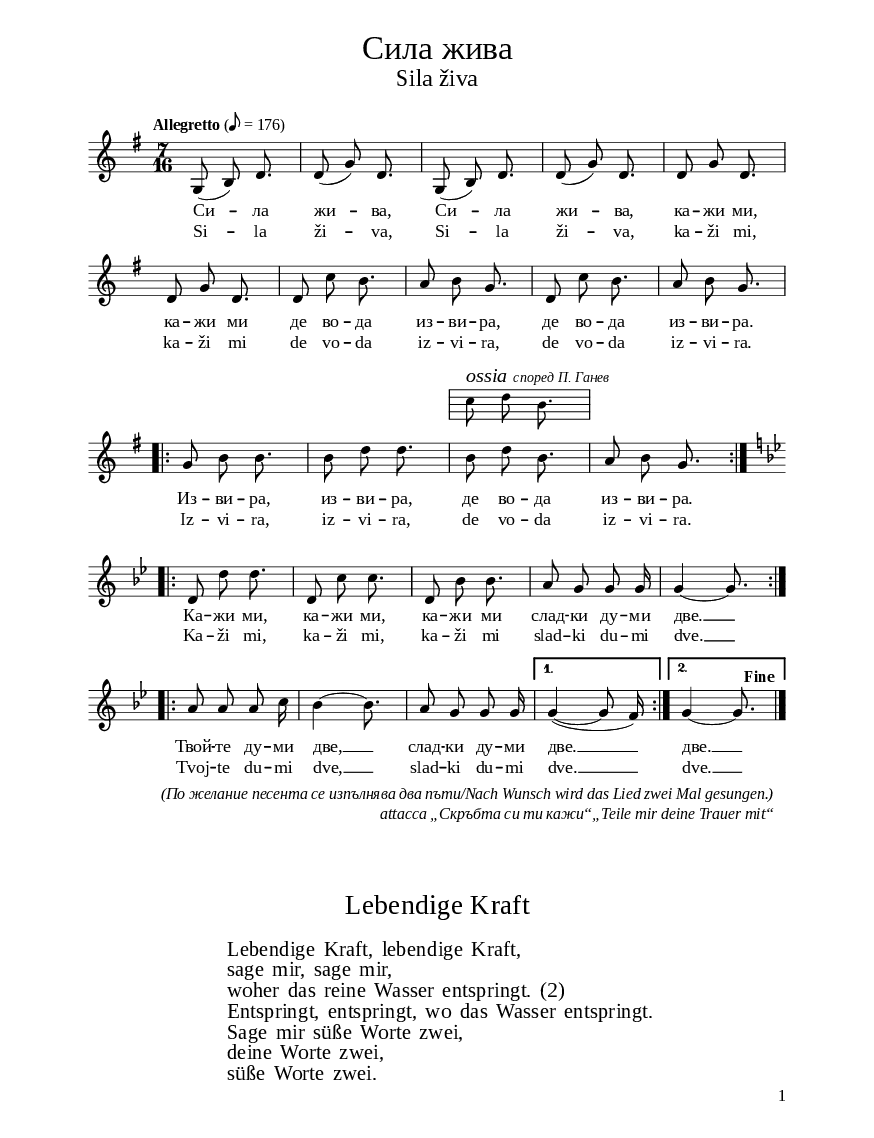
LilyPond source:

\version "2.24.2"

% include paper part and global functions
\include "include/globals.ily"

\bookpart {
  \label #'ref076_2
  \tocItem \markup "Сила жива – Sila živa"
  \include "include/bookpart-paper.ily"
  \score {
    \include "include/score-layout.ily"

    \new Staff = main \absolute {
      \clef treble
      \key g \major
      \time 7/16
      \tempoFunc "Allegretto" 8 "176"
      \autoBeamOff


      g8 ( b ) d'8. | d'8 ( g' ) d'8. | g8 ( b ) d'8. | d'8 ( g' ) d'8. | d'8 g' d'8. \break | % 6

      d'8 g' d'8. | d'8 c'' b'8. | a'8 b' g'8. | d'8 c'' b'8. | a'8 b' g'8. \break |

      \bar ".|:-|"  g'8 b' b'8. | b'8 d'' d''8. |


      <<
        { b'8 d''8 b'8. }

        \new Staff \with {
          \override VerticalAxisGroup.default-staff-staff-spacing =
          #'((basic-distance . 5.2)
             (padding . -10))
          \remove "Time_signature_engraver"
          alignAboveContext = #"main"
          fontSize = #-1
          \override StaffSymbol.staff-space = #(magstep -3)
          \override StaffSymbol.thickness = #(magstep -3)
          firstClef = ##f
        }
        {\autoBeamOff c''8 ^\markup { \huge \italic "ossia" \italic "според П. Ганев" }  d''8 b'8.}
      >>



      | a'8 b' g'8. \bar ":.|.:" \break

      \key g \minor \repeat volta 2 { d'8 d'' d''8. | d'8 c'' c''8. | d'8 bes' bes'8. | a'8 g' g' g'16 | g'4 ~ g'8. } \break |

      \repeat volta 2 { a'8 a' a' c''16 | bes'4 ~ bes'8. | a'8 g' g' g'16 |}
      \alternative { {  g'4 ( ~ g'8 f'16 )  | } { g'4~\tempo "   Fine" g'8. | \bar "|."} }


    }

    \addlyrics {
      Си -- ла жи
      -- ва, Си -- ла жи -- ва, ка -- жи ми, ка -- жи
      ми де во -- да из -- ви -- ра, де во -- да из
      -- ви -- ра. Из -- ви -- ра, из -- ви -- ра, де
      во -- да из -- ви -- ра. Ка -- жи ми, ка -- жи
      ми, ка -- жи ми слад -- ки ду -- ми две. __ Твой --
      те ду -- ми две, __ слад -- ки ду -- ми две. __
      две. __}


      \addlyrics {
        Si -- la ži
        -- va, Si -- la ži -- va, ka -- ži mi, ka -- ži
        mi de vo -- da iz -- vi -- ra, de vo -- da iz
        -- vi -- ra. Iz -- vi -- ra, iz -- vi -- ra, de
        vo -- da iz -- vi -- ra. Ka -- ži mi, ka -- ži
        mi, ka -- ži mi slad -- ki du -- mi dve. __ Tvoj --
        te du -- mi dve, __ slad -- ki du -- mi dve. __
        dve. __}

        \header {
          title = \titleFunc "Сила жива" "Sila živa"
        }

        \midi{}

      } % score

      \markup \italic \dc-one-nobold "(По желание песента се изпълнява два пъти/Nach Wunsch wird das Lied zwei Mal gesungen.)"
      \markup \italic \dc-one-nobold "attacca „Скръбта си ти кажи“„Teile mir deine Trauer mit“"

      \markup \empty-two


      % include foreign translation(s) of the song
      \version "2.24.0"

\markup \fill-line { \fontsize #deTitleFontSize "Lebendige Kraft" }
\markup \null
\markup \null
\markup \fontsize #deCoupletFontSize {
  \hspace #12
  \override #`(baseline-skip . ,deCoupletBaselineSkip)

  \column {

    \line { " " Lebendige Kraft, lebendige Kraft,}

    \line { " " sage mir, sage mir,}

    \line { " " woher das reine Wasser entspringt. (2)}

    \line { " " Entspringt, entspringt, wo das Wasser entspringt.}

    \line { " " Sage mir süße Worte zwei,}

    \line { " " deine Worte zwei,}

    \line { " " süße Worte zwei.}




  }


}


    } % bookpart
